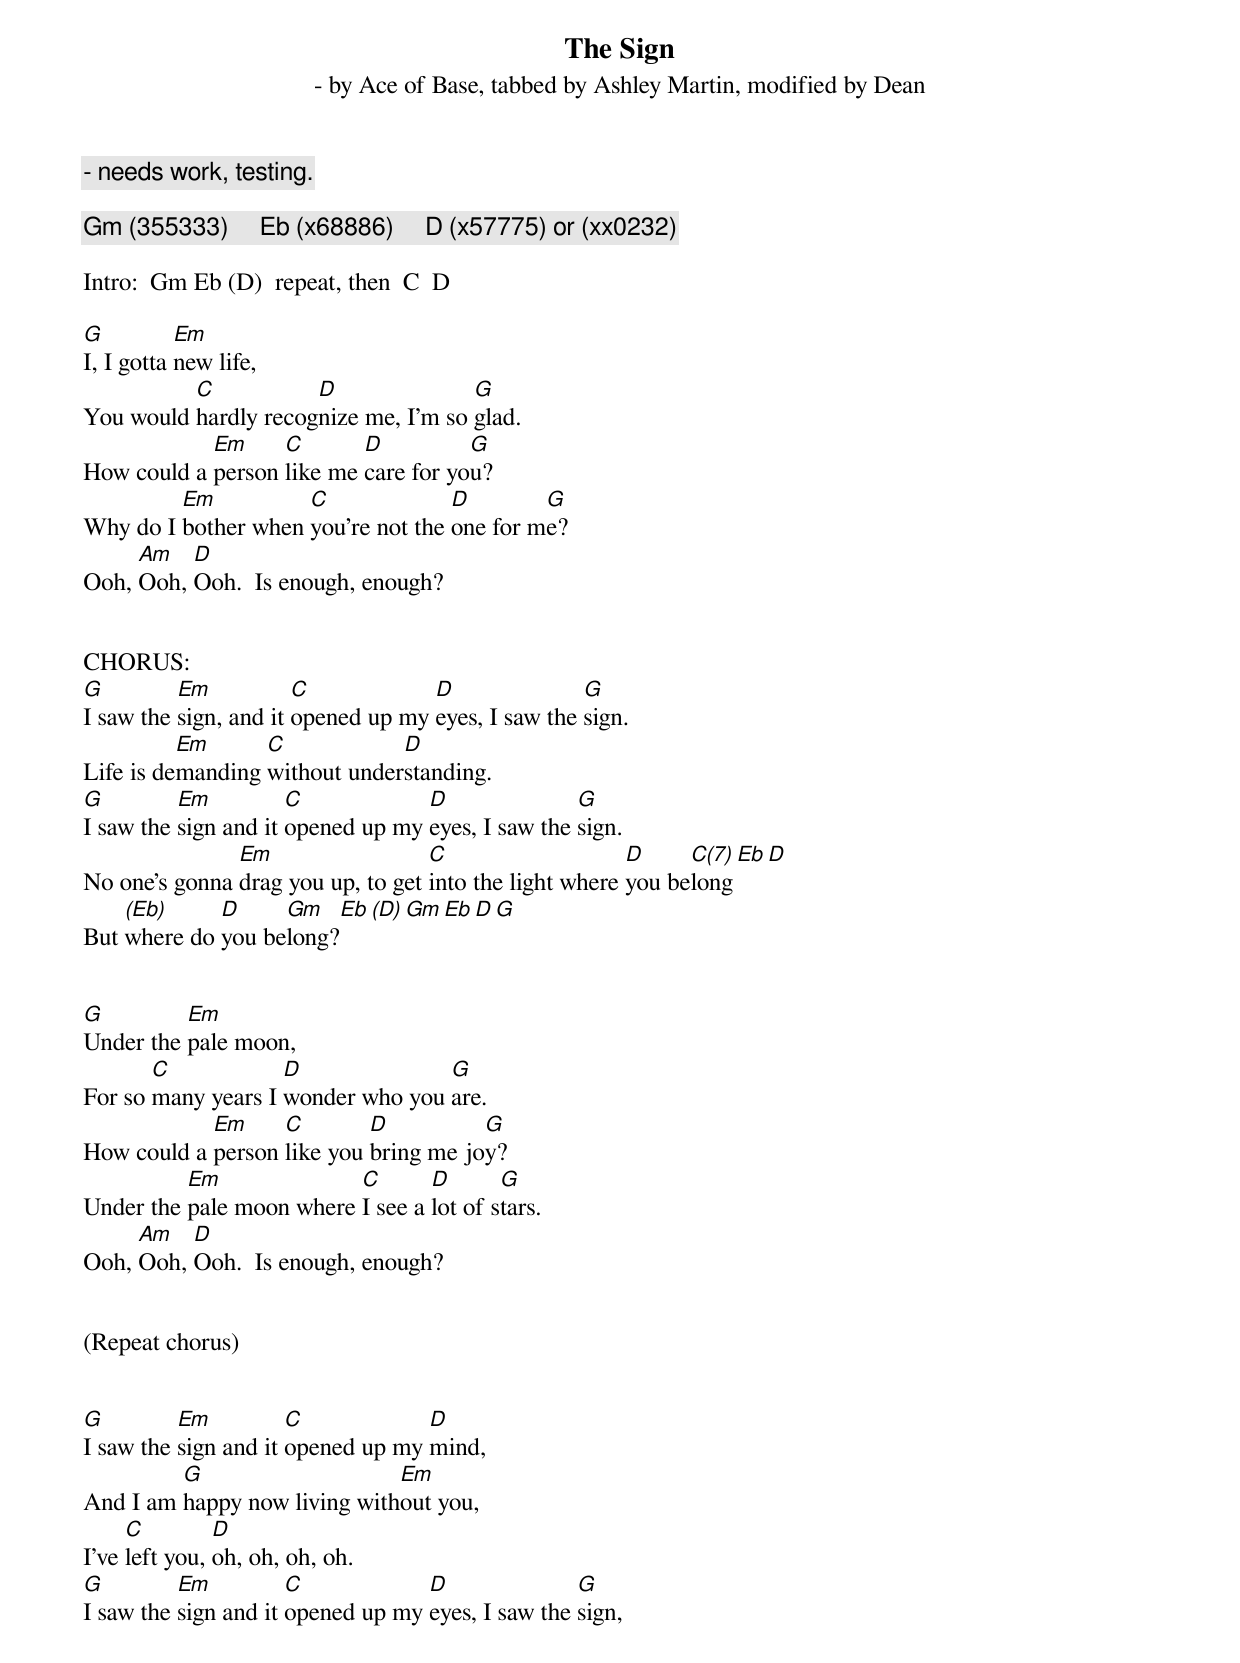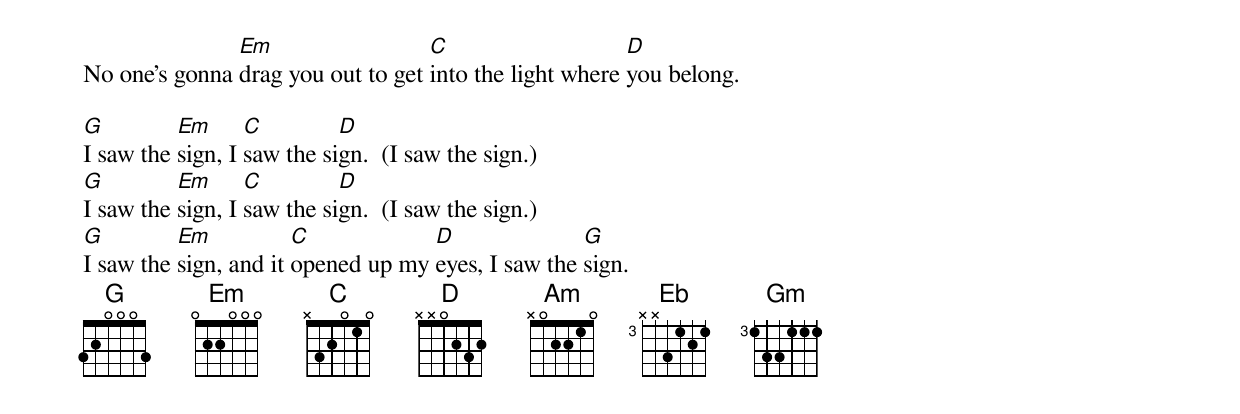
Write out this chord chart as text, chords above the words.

The Sign
 - by Ace of Base, tabbed by Ashley Martin, modified by Dean
 - needs work, testing.

Gm (355333)     Eb (x68886)     D (x57775) or (xx0232)

Intro:  Gm Eb (D)  repeat, then  C  D

G          Em
I, I gotta new life,
          C           D               G
You would hardly recognize me, I'm so glad.
            Em     C       D          G
How could a person like me care for you?
         Em          C              D        G
Why do I bother when you're not the one for me?
     Am   D
Ooh, Ooh, Ooh.  Is enough, enough?


CHORUS:
G         Em           C            D               G
I saw the sign, and it opened up my eyes, I saw the sign.
          Em      C            D
Life is demanding without understanding.
G         Em          C            D               G
I saw the sign and it opened up my eyes, I saw the sign.
               Em                  C                    D     C(7)  Eb  D
No one's gonna drag you up, to get into the light where you belong
    (Eb)     D     Gm   Eb (D)  Gm  Eb  D  G
But where do you belong?


G         Em
Under the pale moon,
       C            D              G
For so many years I wonder who you are.
            Em     C        D          G
How could a person like you bring me joy?
          Em              C       D       G
Under the pale moon where I see a lot of stars.
     Am   D
Ooh, Ooh, Ooh.  Is enough, enough?


(Repeat chorus)


G         Em          C            D
I saw the sign and it opened up my mind,
         G                    Em
And I am happy now living without you,
     C         D
I've left you, oh, oh, oh, oh.
G         Em          C            D               G
I saw the sign and it opened up my eyes, I saw the sign,
               Em                  C                    D
No one's gonna drag you out to get into the light where you belong.

G         Em      C         D
I saw the sign, I saw the sign.  (I saw the sign.)
G         Em      C         D
I saw the sign, I saw the sign.  (I saw the sign.)
G         Em           C            D               G
I saw the sign, and it opened up my eyes, I saw the sign.
